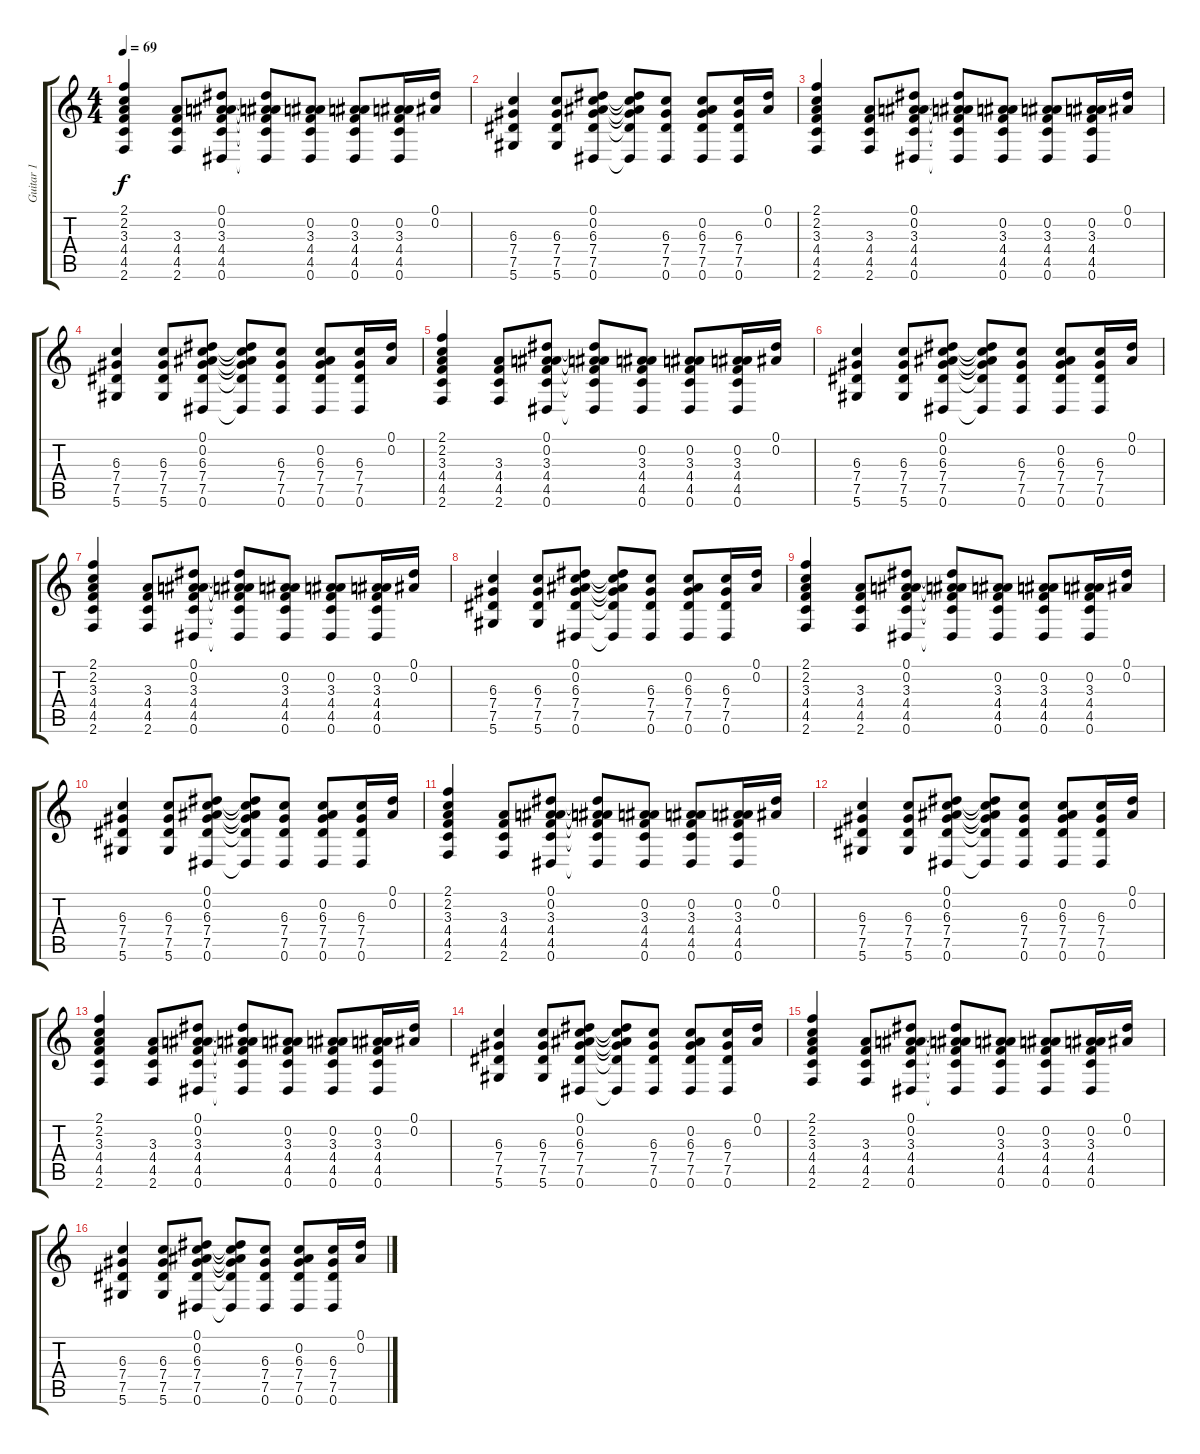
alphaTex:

\track ("Guitar 1" "Guitar 1") {instrument acousticguitarsteel}
\staff {score tabs}
\tuning (Eb4 Bb3 Gb3 Db3 Ab2 Eb2) {hide}
\ts (4 4)
\tempo 69
\clef g2
\ks c
(2.1 2.2 3.3 4.4 4.5 2.6).4{dy f} (3.3 4.4 4.5 2.6).8 (0.1 0.2 3.3 4.4 4.5 0.6).8 (0.1{t} 0.2{t} 3.3{t} 4.4{t} 4.5{t} 0.6{t}).8 (0.2 3.3 4.4 4.5 0.6).8 (0.2 3.3 4.4 4.5 0.6).8 (0.2 3.3 4.4 4.5 0.6).16 (0.1 0.2).16 |
(6.3 7.4 7.5 5.6).4 (6.3 7.4 7.5 5.6).8 (0.1 0.2 6.3 7.4 7.5 0.6).8 (0.1{t} 0.2{t} 6.3{t} 7.4{t} 7.5{t} 0.6{t}).8 (6.3 7.4 7.5 0.6).8 (0.2 6.3 7.4 7.5 0.6).8 (6.3 7.4 7.5 0.6).16 (0.1 0.2).16 |
(2.1 2.2 3.3 4.4 4.5 2.6).4 (3.3 4.4 4.5 2.6).8 (0.1 0.2 3.3 4.4 4.5 0.6).8 (0.1{t} 0.2{t} 3.3{t} 4.4{t} 4.5{t} 0.6{t}).8 (0.2 3.3 4.4 4.5 0.6).8 (0.2 3.3 4.4 4.5 0.6).8 (0.2 3.3 4.4 4.5 0.6).16 (0.1 0.2).16 |
(6.3 7.4 7.5 5.6).4 (6.3 7.4 7.5 5.6).8 (0.1 0.2 6.3 7.4 7.5 0.6).8 (0.1{t} 0.2{t} 6.3{t} 7.4{t} 7.5{t} 0.6{t}).8 (6.3 7.4 7.5 0.6).8 (0.2 6.3 7.4 7.5 0.6).8 (6.3 7.4 7.5 0.6).16 (0.1 0.2).16 |
(2.1 2.2 3.3 4.4 4.5 2.6).4 (3.3 4.4 4.5 2.6).8 (0.1 0.2 3.3 4.4 4.5 0.6).8 (0.1{t} 0.2{t} 3.3{t} 4.4{t} 4.5{t} 0.6{t}).8 (0.2 3.3 4.4 4.5 0.6).8 (0.2 3.3 4.4 4.5 0.6).8 (0.2 3.3 4.4 4.5 0.6).16 (0.1 0.2).16 |
(6.3 7.4 7.5 5.6).4 (6.3 7.4 7.5 5.6).8 (0.1 0.2 6.3 7.4 7.5 0.6).8 (0.1{t} 0.2{t} 6.3{t} 7.4{t} 7.5{t} 0.6{t}).8 (6.3 7.4 7.5 0.6).8 (0.2 6.3 7.4 7.5 0.6).8 (6.3 7.4 7.5 0.6).16 (0.1 0.2).16 |
(2.1 2.2 3.3 4.4 4.5 2.6).4 (3.3 4.4 4.5 2.6).8 (0.1 0.2 3.3 4.4 4.5 0.6).8 (0.1{t} 0.2{t} 3.3{t} 4.4{t} 4.5{t} 0.6{t}).8 (0.2 3.3 4.4 4.5 0.6).8 (0.2 3.3 4.4 4.5 0.6).8 (0.2 3.3 4.4 4.5 0.6).16 (0.1 0.2).16 |
(6.3 7.4 7.5 5.6).4 (6.3 7.4 7.5 5.6).8 (0.1 0.2 6.3 7.4 7.5 0.6).8 (0.1{t} 0.2{t} 6.3{t} 7.4{t} 7.5{t} 0.6{t}).8 (6.3 7.4 7.5 0.6).8 (0.2 6.3 7.4 7.5 0.6).8 (6.3 7.4 7.5 0.6).16 (0.1 0.2).16 |
(2.1 2.2 3.3 4.4 4.5 2.6).4 (3.3 4.4 4.5 2.6).8 (0.1 0.2 3.3 4.4 4.5 0.6).8 (0.1{t} 0.2{t} 3.3{t} 4.4{t} 4.5{t} 0.6{t}).8 (0.2 3.3 4.4 4.5 0.6).8 (0.2 3.3 4.4 4.5 0.6).8 (0.2 3.3 4.4 4.5 0.6).16 (0.1 0.2).16 |
(6.3 7.4 7.5 5.6).4 (6.3 7.4 7.5 5.6).8 (0.1 0.2 6.3 7.4 7.5 0.6).8 (0.1{t} 0.2{t} 6.3{t} 7.4{t} 7.5{t} 0.6{t}).8 (6.3 7.4 7.5 0.6).8 (0.2 6.3 7.4 7.5 0.6).8 (6.3 7.4 7.5 0.6).16 (0.1 0.2).16 |
(2.1 2.2 3.3 4.4 4.5 2.6).4 (3.3 4.4 4.5 2.6).8 (0.1 0.2 3.3 4.4 4.5 0.6).8 (0.1{t} 0.2{t} 3.3{t} 4.4{t} 4.5{t} 0.6{t}).8 (0.2 3.3 4.4 4.5 0.6).8 (0.2 3.3 4.4 4.5 0.6).8 (0.2 3.3 4.4 4.5 0.6).16 (0.1 0.2).16 |
(6.3 7.4 7.5 5.6).4 (6.3 7.4 7.5 5.6).8 (0.1 0.2 6.3 7.4 7.5 0.6).8 (0.1{t} 0.2{t} 6.3{t} 7.4{t} 7.5{t} 0.6{t}).8 (6.3 7.4 7.5 0.6).8 (0.2 6.3 7.4 7.5 0.6).8 (6.3 7.4 7.5 0.6).16 (0.1 0.2).16 |
(2.1 2.2 3.3 4.4 4.5 2.6).4 (3.3 4.4 4.5 2.6).8 (0.1 0.2 3.3 4.4 4.5 0.6).8 (0.1{t} 0.2{t} 3.3{t} 4.4{t} 4.5{t} 0.6{t}).8 (0.2 3.3 4.4 4.5 0.6).8 (0.2 3.3 4.4 4.5 0.6).8 (0.2 3.3 4.4 4.5 0.6).16 (0.1 0.2).16 |
(6.3 7.4 7.5 5.6).4 (6.3 7.4 7.5 5.6).8 (0.1 0.2 6.3 7.4 7.5 0.6).8 (0.1{t} 0.2{t} 6.3{t} 7.4{t} 7.5{t} 0.6{t}).8 (6.3 7.4 7.5 0.6).8 (0.2 6.3 7.4 7.5 0.6).8 (6.3 7.4 7.5 0.6).16 (0.1 0.2).16 |
(2.1 2.2 3.3 4.4 4.5 2.6).4 (3.3 4.4 4.5 2.6).8 (0.1 0.2 3.3 4.4 4.5 0.6).8 (0.1{t} 0.2{t} 3.3{t} 4.4{t} 4.5{t} 0.6{t}).8 (0.2 3.3 4.4 4.5 0.6).8 (0.2 3.3 4.4 4.5 0.6).8 (0.2 3.3 4.4 4.5 0.6).16 (0.1 0.2).16 |
(6.3 7.4 7.5 5.6).4 (6.3 7.4 7.5 5.6).8 (0.1 0.2 6.3 7.4 7.5 0.6).8 (0.1{t} 0.2{t} 6.3{t} 7.4{t} 7.5{t} 0.6{t}).8 (6.3 7.4 7.5 0.6).8 (0.2 6.3 7.4 7.5 0.6).8 (6.3 7.4 7.5 0.6).16 (0.1 0.2).16
